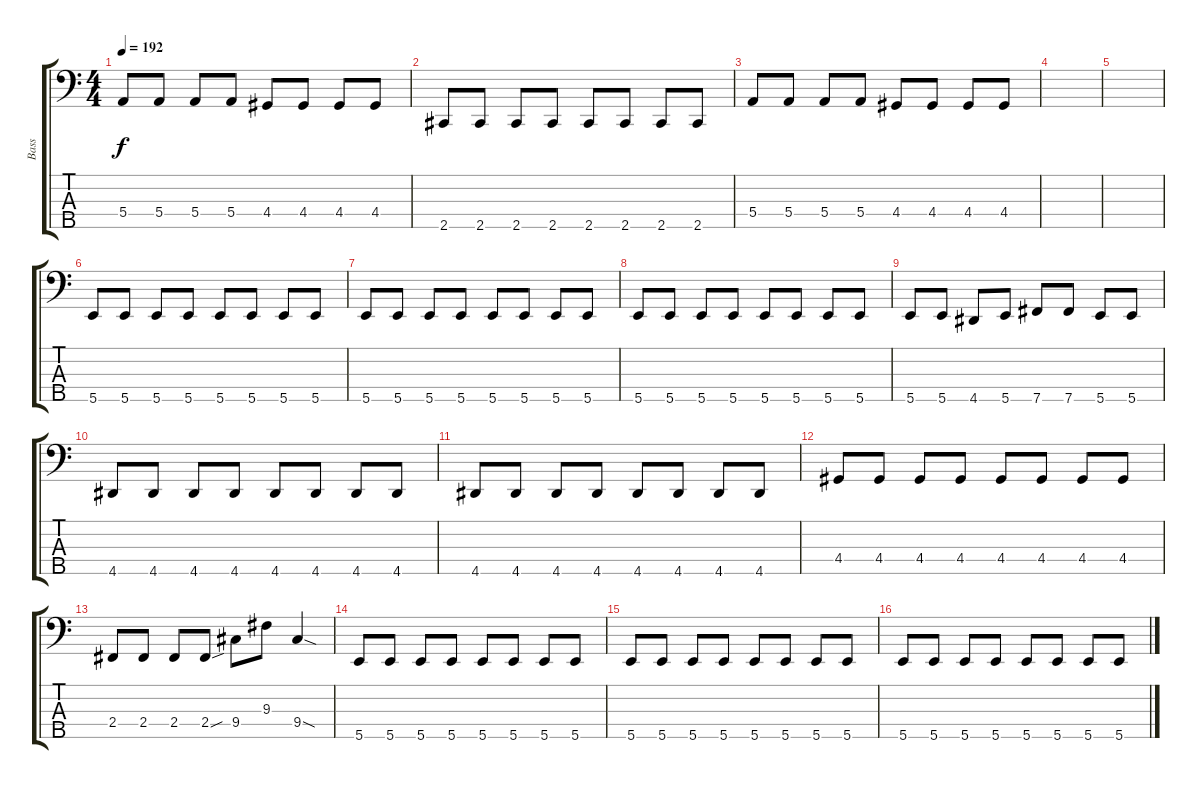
\track ("Bass" "Bass") {instrument electricbassfinger}
\staff {score tabs}
\tuning (G2 D2 A1 E1 B0) {hide}
\ts (4 4)
\tempo 192
\clef f4
\ks c
5.4.8{dy f} 5.4.8 5.4.8 5.4.8 4.4.8 4.4.8 4.4.8 4.4.8 |
2.5.8 2.5.8 2.5.8 2.5.8 2.5.8 2.5.8 2.5.8 2.5.8 |
5.4.8 5.4.8 5.4.8 5.4.8 4.4.8 4.4.8 4.4.8 4.4.8 |
|
|
5.5.8 5.5.8 5.5.8 5.5.8 5.5.8 5.5.8 5.5.8 5.5.8 |
5.5.8 5.5.8 5.5.8 5.5.8 5.5.8 5.5.8 5.5.8 5.5.8 |
5.5.8 5.5.8 5.5.8 5.5.8 5.5.8 5.5.8 5.5.8 5.5.8 |
5.5.8 5.5.8 4.5.8 5.5.8 7.5.8 7.5.8 5.5.8 5.5.8 |
4.5.8 4.5.8 4.5.8 4.5.8 4.5.8 4.5.8 4.5.8 4.5.8 |
4.5.8 4.5.8 4.5.8 4.5.8 4.5.8 4.5.8 4.5.8 4.5.8 |
4.4.8 4.4.8 4.4.8 4.4.8 4.4.8 4.4.8 4.4.8 4.4.8 |
2.4.8 2.4.8 2.4.8 2.4{sou}.8 9.4.8 9.3.8 9.4{sod}.4 |
5.5.8 5.5.8 5.5.8 5.5.8 5.5.8 5.5.8 5.5.8 5.5.8 |
5.5.8 5.5.8 5.5.8 5.5.8 5.5.8 5.5.8 5.5.8 5.5.8 |
5.5.8 5.5.8 5.5.8 5.5.8 5.5.8 5.5.8 5.5.8 5.5.8
